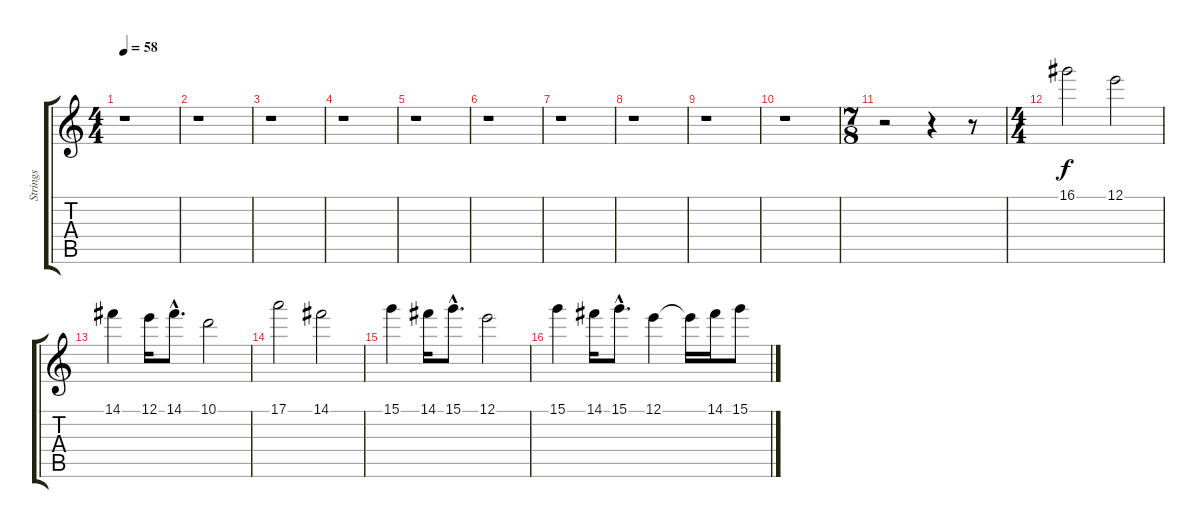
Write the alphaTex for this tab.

\track ("Strings" "Strings") {instrument stringensemble1}
\staff {score tabs}
\tuning (E5 B4 G4 D4 A3 E3) {hide}
\ts (4 4)
\tempo 58
\clef g2
\ks c
r.1{dy f instrument stringensemble1} |
r.1 |
r.1 |
r.1 |
r.1 |
r.1 |
r.1 |
r.1 |
r.1 |
r.1 |
\ts (7 8)
r.2 r.4 r.8 |
\ts (4 4)
16.1.2 12.1.2 |
14.1.4 12.1.16 14.1{hac}.8{d} 10.1.2 |
17.1.2 14.1.2 |
15.1.4 14.1.16 15.1{hac}.8{d} 12.1.2 |
15.1.4 14.1.16 15.1{hac}.8{d} 12.1.4 12.1{t}.16 14.1.16 15.1.8
